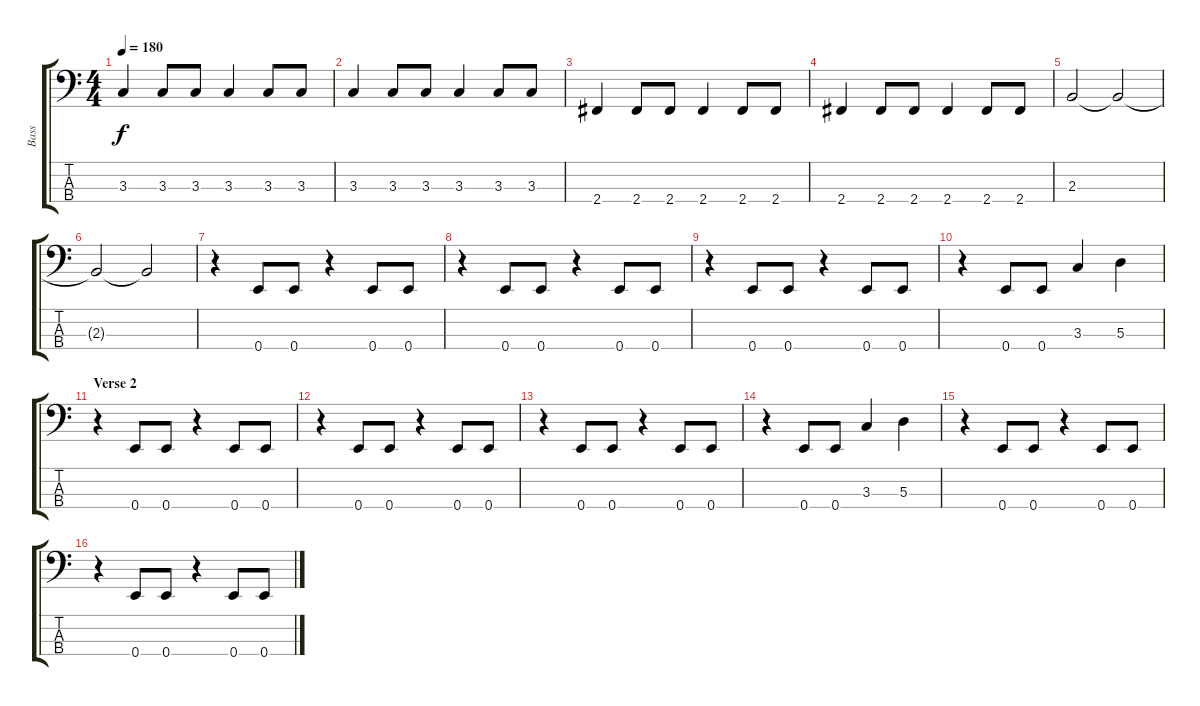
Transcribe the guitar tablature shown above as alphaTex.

\track ("Bass" "Bass") {instrument electricbasspick}
\staff {score tabs}
\tuning (G2 D2 A1 E1) {hide}
\ts (4 4)
\tempo 180
\clef f4
\ks c
3.3.4{dy f} 3.3.8 3.3.8 3.3.4 3.3.8 3.3.8 |
3.3.4 3.3.8 3.3.8 3.3.4 3.3.8 3.3.8 |
2.4.4 2.4.8 2.4.8 2.4.4 2.4.8 2.4.8 |
2.4.4 2.4.8 2.4.8 2.4.4 2.4.8 2.4.8 |
2.3.2 2.3{t}.2 |
2.3{t}.2 2.3{t}.2 |
r.4 0.4.8 0.4.8 r.4 0.4.8 0.4.8 |
r.4 0.4.8 0.4.8 r.4 0.4.8 0.4.8 |
r.4 0.4.8 0.4.8 r.4 0.4.8 0.4.8 |
r.4 0.4.8 0.4.8 3.3.4 5.3.4 |
\section ("" "Verse 2")
r.4 0.4.8 0.4.8 r.4 0.4.8 0.4.8 |
r.4 0.4.8 0.4.8 r.4 0.4.8 0.4.8 |
r.4 0.4.8 0.4.8 r.4 0.4.8 0.4.8 |
r.4 0.4.8 0.4.8 3.3.4 5.3.4 |
r.4 0.4.8 0.4.8 r.4 0.4.8 0.4.8 |
r.4 0.4.8 0.4.8 r.4 0.4.8 0.4.8
